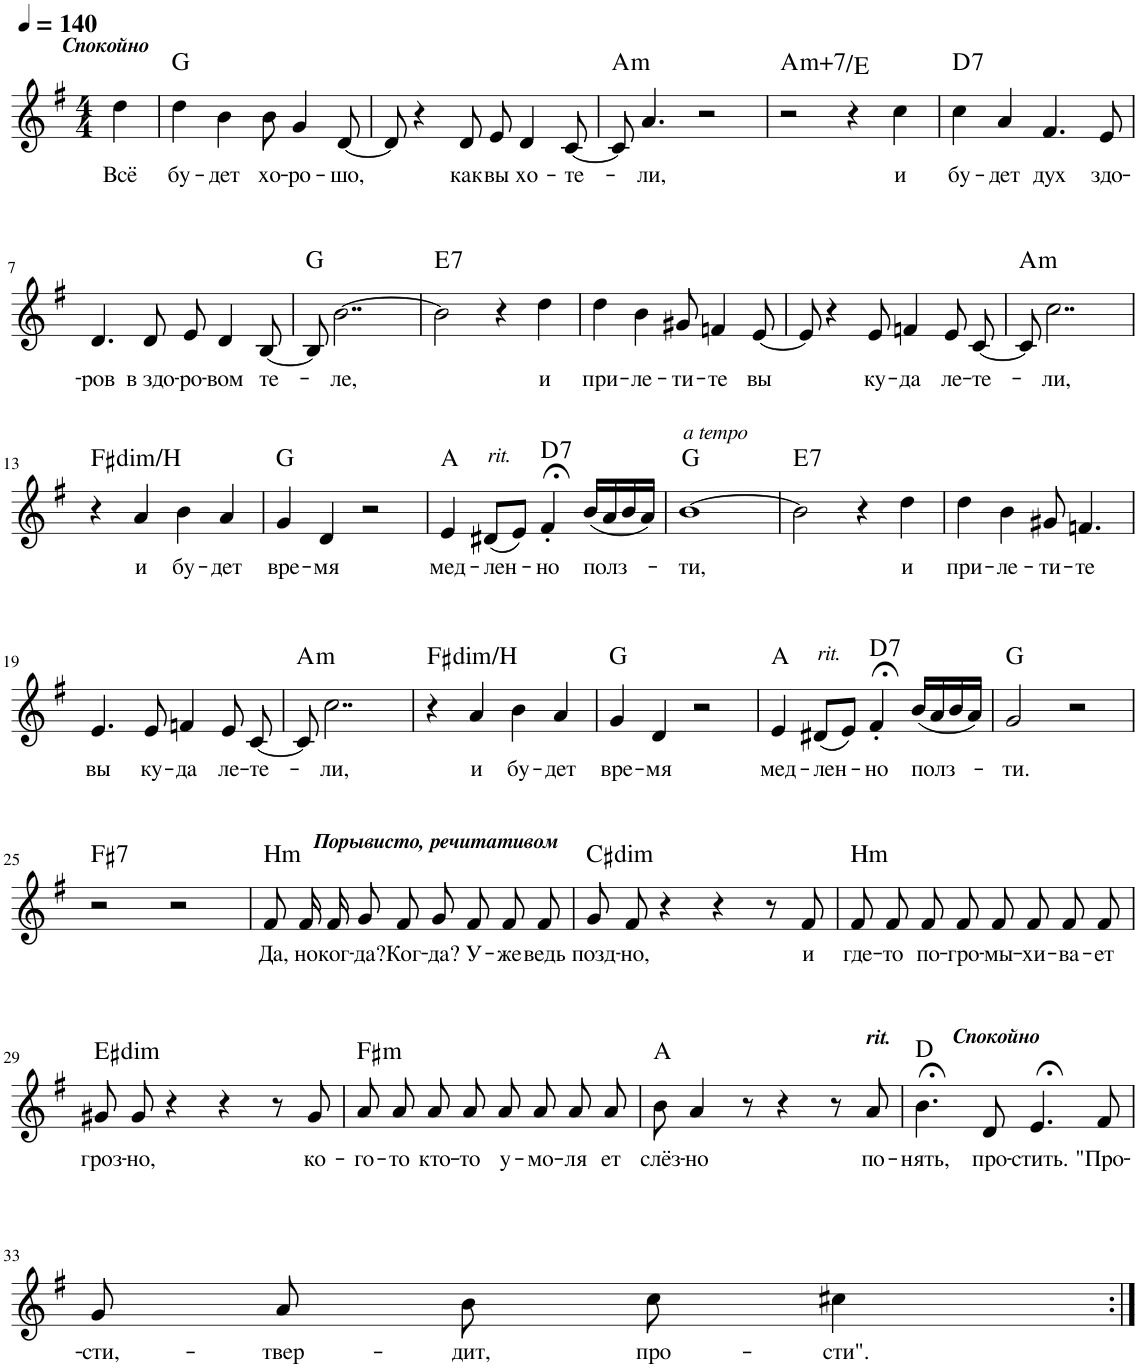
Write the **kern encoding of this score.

**kern	**text	**harte
*part1	*part1	*part1
*staff1	*staff1	*
*I"Piano	*	*
*I'Pno.	*	*
*clefG2	*	*
*k[f#]	*	*
*M4/4	*	*
*MM140	*	*
=1	=1	=1
!LO:TX:a:Bi:t=Спокойно	!	!
!	!LO:LY:b	!
4dd\	Всё	.
=2	=2	=2
!	!LO:LY:b	!
4dd\	бу-	G:maj
!	!LO:LY:b	!
4b\	-дет	.
!	!LO:LY:b	!
8b\	хо-	.
!	!LO:LY:b	!
4g/	-ро-	.
!	!LO:LY:b	!
[8d/	-шо,	.
=3	=3	=3
8d/]	.	.
4r	.	.
!	!LO:LY:b	!
8d/	как	.
!	!LO:LY:b	!
8e/	вы	.
!	!LO:LY:b	!
4d/	хо-	.
!	!LO:LY:b	!
[8c/	-те-	.
=4	=4	=4
!	!	!LO:H:kt=m
8c/]	.	A:min
!	!LO:LY:b	!
4.a/	-ли,	.
2r	.	.
=5	=5	=5
!	!	!LO:H:kt=m
2r	.	A:min(#7)/5
4r	.	.
!	!LO:LY:b	!
4cc\	и	.
=6	=6	=6
!	!LO:LY:b	!LO:H:kt=7
4cc\	бу-	D:7
!	!LO:LY:b	!
4a/	-дет	.
!	!LO:LY:b	!
4.f#/	дух	.
!	!LO:LY:b	!
8e/	здо-	.
!!LO:LB:g=z
=7	=7	=7
!	!LO:LY:b	!
4.d/	-ров	.
!	!LO:LY:b	!
8d/	в здо-	.
!	!LO:LY:b	!
8e/	-ро-	.
!	!LO:LY:b	!
4d/	-вом	.
!	!LO:LY:b	!
[8B/	те-	.
=8	=8	=8
8B/]	.	G:maj
!	!LO:LY:b	!
[2..b\	-ле,	.
=9	=9	=9
!	!	!LO:H:kt=7
2b\]	.	E:7
4r	.	.
!	!LO:LY:b	!
4dd\	и	.
=10	=10	=10
!	!LO:LY:b	!
4dd\	при-	.
!	!LO:LY:b	!
4b\	-ле-	.
!	!LO:LY:b	!
8g#X/	-ти-	.
!	!LO:LY:b	!
4fn/	-те	.
!	!LO:LY:b	!
[8e/	вы	.
=11	=11	=11
8e/]	.	.
4r	.	.
!	!LO:LY:b	!
8e/	ку-	.
!	!LO:LY:b	!
4fn/	-да	.
!	!LO:LY:b	!
8e/	ле-	.
!	!LO:LY:b	!
[8c/	-те-	.
=12	=12	=12
!	!	!LO:H:kt=m
8c/]	.	A:min
!	!LO:LY:b	!
2..cc\	-ли,	.
!!LO:LB:g=z
=13	=13	=13
!	!	!LO:H:kt=dim
4r	.	F#:dim
!	!LO:LY:b	!
4a/	и	.
!	!LO:LY:b	!
4b\	бу-	.
!	!LO:LY:b	!
4a/	-дет	.
=14	=14	=14
!	!LO:LY:b	!
4g/	вре-	G:maj
!	!LO:LY:b	!
4d/	-мя	.
2r	.	.
=15	=15	=15
!	!LO:LY:b	!
4e/	мед-	A:maj
!LO:TX:a:i:t=rit.	!	!
!	!LO:LY:b	!
(8d#X/L	-лен-	.
8e/J)	.	.
!	!LO:LY:b	!LO:H:kt=7
4f#;<'/	-но	D:7
!	!LO:LY:b	!
(16b/LL	полз-	.
16a/	.	.
16b/	.	.
16a/JJ)	.	.
=16	=16	=16
!LO:TX:a:i:t=a tempo	!	!
!	!LO:LY:b	!
[1b	-ти,	G:maj
=17	=17	=17
!	!	!LO:H:kt=7
2b\]	.	E:7
4r	.	.
!	!LO:LY:b	!
4dd\	и	.
=18	=18	=18
!	!LO:LY:b	!
4dd\	при-	.
!	!LO:LY:b	!
4b\	-ле-	.
!	!LO:LY:b	!
8g#X/	-ти-	.
!	!LO:LY:b	!
4.fn/	-те	.
!!LO:LB:g=z
=19	=19	=19
!	!LO:LY:b	!
4.e/	вы	.
!	!LO:LY:b	!
8e/	ку-	.
!	!LO:LY:b	!
4fn/	-да	.
!	!LO:LY:b	!
8e/	ле-	.
!	!LO:LY:b	!
[8c/	-те-	.
=20	=20	=20
!	!	!LO:H:kt=m
8c/]	.	A:min
!	!LO:LY:b	!
2..cc\	-ли,	.
=21	=21	=21
!	!	!LO:H:kt=dim
4r	.	F#:dim
!	!LO:LY:b	!
4a/	и	.
!	!LO:LY:b	!
4b\	бу-	.
!	!LO:LY:b	!
4a/	-дет	.
=22	=22	=22
!	!LO:LY:b	!
4g/	вре-	G:maj
!	!LO:LY:b	!
4d/	-мя	.
2r	.	.
=23	=23	=23
!	!LO:LY:b	!
4e/	мед-	A:maj
!LO:TX:a:i:t=rit.	!	!
!	!LO:LY:b	!
(8d#X/L	-лен-	.
8e/J)	.	.
!	!LO:LY:b	!LO:H:kt=7
4f#;<'/	-но	D:7
!	!LO:LY:b	!
(16b/LL	полз-	.
16a/	.	.
16b/	.	.
16a/JJ)	.	.
=24	=24	=24
!	!LO:LY:b	!
2g/	-ти.	G:maj
2r	.	.
!!LO:LB:g=z
=25	=25	=25
!	!	!LO:H:kt=7
2r	.	F#:7
2r	.	.
=26	=26	=26
!LO:TX:a:Bi:t=Порывисто, речитативом	!	!
!	!LO:LY:b	!LO:H:kt=Hm
8f#/	Да,	N
!	!LO:LY:b	!
16f#/	но	.
!	!LO:LY:b	!
16f#/	ког-	.
!	!LO:LY:b	!
8g/	-да?	.
!	!LO:LY:b	!
8f#/	Ког-	.
!	!LO:LY:b	!
8g/	-да?	.
!	!LO:LY:b	!
8f#/	У-	.
!	!LO:LY:b	!
8f#/	-же	.
!	!LO:LY:b	!
8f#/	ведь	.
=27	=27	=27
!	!LO:LY:b	!LO:H:kt=dim
8g/	позд-	C#:dim
!	!LO:LY:b	!
8f#/	-но,	.
4r	.	.
4r	.	.
8r	.	.
!	!LO:LY:b	!
8f#/	и	.
=28	=28	=28
!	!LO:LY:b	!LO:H:kt=Hm
8f#/	где-	N
!	!LO:LY:b	!
8f#/	-то	.
!	!LO:LY:b	!
8f#/	по-	.
!	!LO:LY:b	!
8f#/	-гро-	.
!	!LO:LY:b	!
8f#/	-мы-	.
!	!LO:LY:b	!
8f#/	-хи-	.
!	!LO:LY:b	!
8f#/	-ва-	.
!	!LO:LY:b	!
8f#/	-ет	.
!!LO:LB:g=z
=29	=29	=29
!	!LO:LY:b	!LO:H:kt=dim
8g#X/	гроз-	E#:dim
!	!LO:LY:b	!
8g#/	-но,	.
4r	.	.
4r	.	.
8r	.	.
!	!LO:LY:b	!
8g#/	ко-	.
=30	=30	=30
!	!LO:LY:b	!LO:H:kt=m
8a/	-го-	F#:min
!	!LO:LY:b	!
8a/	-то	.
!	!LO:LY:b	!
8a/	кто-	.
!	!LO:LY:b	!
8a/	-то	.
!	!LO:LY:b	!
8a/	у-	.
!	!LO:LY:b	!
8a/	-мо-	.
!	!LO:LY:b	!
8a/	-ля	.
!	!LO:LY:b	!
8a/	ет	.
=31	=31	=31
!	!LO:LY:b	!
8b\	слёз-	A:maj
!	!LO:LY:b	!
4a/	-но	.
8r	.	.
4r	.	.
8r	.	.
!LO:TX:a:Bi:t=rit.	!	!
!	!LO:LY:b	!
8a/	по-	.
=32	=32	=32
!LO:TX:a:Bi:t=Спокойно	!	!
!	!LO:LY:b	!
4.b;<\	-нять,	D:maj
!	!LO:LY:b	!
8d/	про-	.
!	!LO:LY:b	!
4.e;</	-стить.	.
!	!LO:LY:b	!
8f#/	"Про-	.
!!LO:LB:g=z
=33	=33	=33
!	!LO:LY:b	!
8g/	-сти,-	.
!	!LO:LY:b	!
8a/	-твер-	.
!	!LO:LY:b	!
8b\	-дит,	.
!	!LO:LY:b	!
8cc\	про-	.
!	!LO:LY:b	!
4cc#X\	-сти".	.
=:|!	=:|!	=:|!
*-	*-	*-
